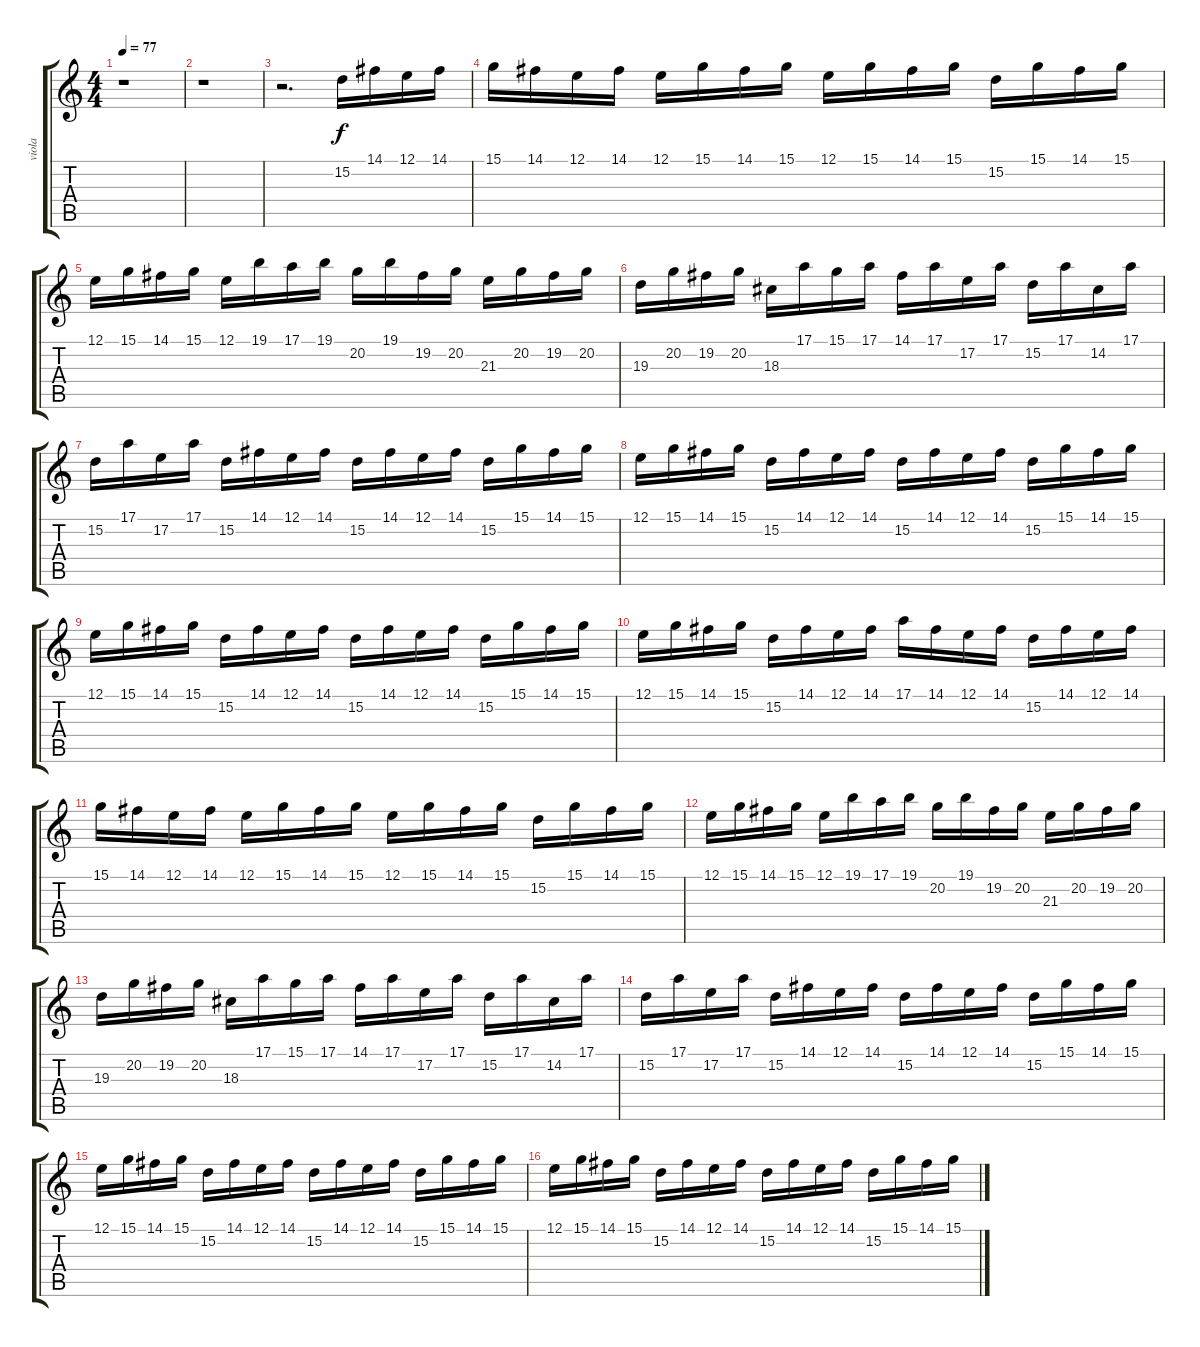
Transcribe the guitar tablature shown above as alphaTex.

\track ("viola" "viola") {instrument viola}
\staff {score tabs}
\tuning (E4 B3 G3 D3 A2 E2) {hide}
\ts (4 4)
\tempo 77
\clef g2
\ks c
r.1{dy f} |
r.1 |
r.2{d} 15.2.16 14.1.16 12.1.16 14.1.16 |
15.1.16 14.1.16 12.1.16 14.1.16 12.1.16 15.1.16 14.1.16 15.1.16 12.1.16 15.1.16 14.1.16 15.1.16 15.2.16 15.1.16 14.1.16 15.1.16 |
12.1.16 15.1.16 14.1.16 15.1.16 12.1.16 19.1.16 17.1.16 19.1.16 20.2.16 19.1.16 19.2.16 20.2.16 21.3.16 20.2.16 19.2.16 20.2.16 |
19.3.16 20.2.16 19.2.16 20.2.16 18.3.16 17.1.16 15.1.16 17.1.16 14.1.16 17.1.16 17.2.16 17.1.16 15.2.16 17.1.16 14.2.16 17.1.16 |
15.2.16 17.1.16 17.2.16 17.1.16 15.2.16 14.1.16 12.1.16 14.1.16 15.2.16 14.1.16 12.1.16 14.1.16 15.2.16 15.1.16 14.1.16 15.1.16 |
12.1.16 15.1.16 14.1.16 15.1.16 15.2.16 14.1.16 12.1.16 14.1.16 15.2.16 14.1.16 12.1.16 14.1.16 15.2.16 15.1.16 14.1.16 15.1.16 |
12.1.16 15.1.16 14.1.16 15.1.16 15.2.16 14.1.16 12.1.16 14.1.16 15.2.16 14.1.16 12.1.16 14.1.16 15.2.16 15.1.16 14.1.16 15.1.16 |
12.1.16 15.1.16 14.1.16 15.1.16 15.2.16 14.1.16 12.1.16 14.1.16 17.1.16 14.1.16 12.1.16 14.1.16 15.2.16 14.1.16 12.1.16 14.1.16 |
15.1.16 14.1.16 12.1.16 14.1.16 12.1.16 15.1.16 14.1.16 15.1.16 12.1.16 15.1.16 14.1.16 15.1.16 15.2.16 15.1.16 14.1.16 15.1.16 |
12.1.16 15.1.16 14.1.16 15.1.16 12.1.16 19.1.16 17.1.16 19.1.16 20.2.16 19.1.16 19.2.16 20.2.16 21.3.16 20.2.16 19.2.16 20.2.16 |
19.3.16 20.2.16 19.2.16 20.2.16 18.3.16 17.1.16 15.1.16 17.1.16 14.1.16 17.1.16 17.2.16 17.1.16 15.2.16 17.1.16 14.2.16 17.1.16 |
15.2.16 17.1.16 17.2.16 17.1.16 15.2.16 14.1.16 12.1.16 14.1.16 15.2.16 14.1.16 12.1.16 14.1.16 15.2.16 15.1.16 14.1.16 15.1.16 |
12.1.16 15.1.16 14.1.16 15.1.16 15.2.16 14.1.16 12.1.16 14.1.16 15.2.16 14.1.16 12.1.16 14.1.16 15.2.16 15.1.16 14.1.16 15.1.16 |
12.1.16 15.1.16 14.1.16 15.1.16 15.2.16 14.1.16 12.1.16 14.1.16 15.2.16 14.1.16 12.1.16 14.1.16 15.2.16 15.1.16 14.1.16 15.1.16
